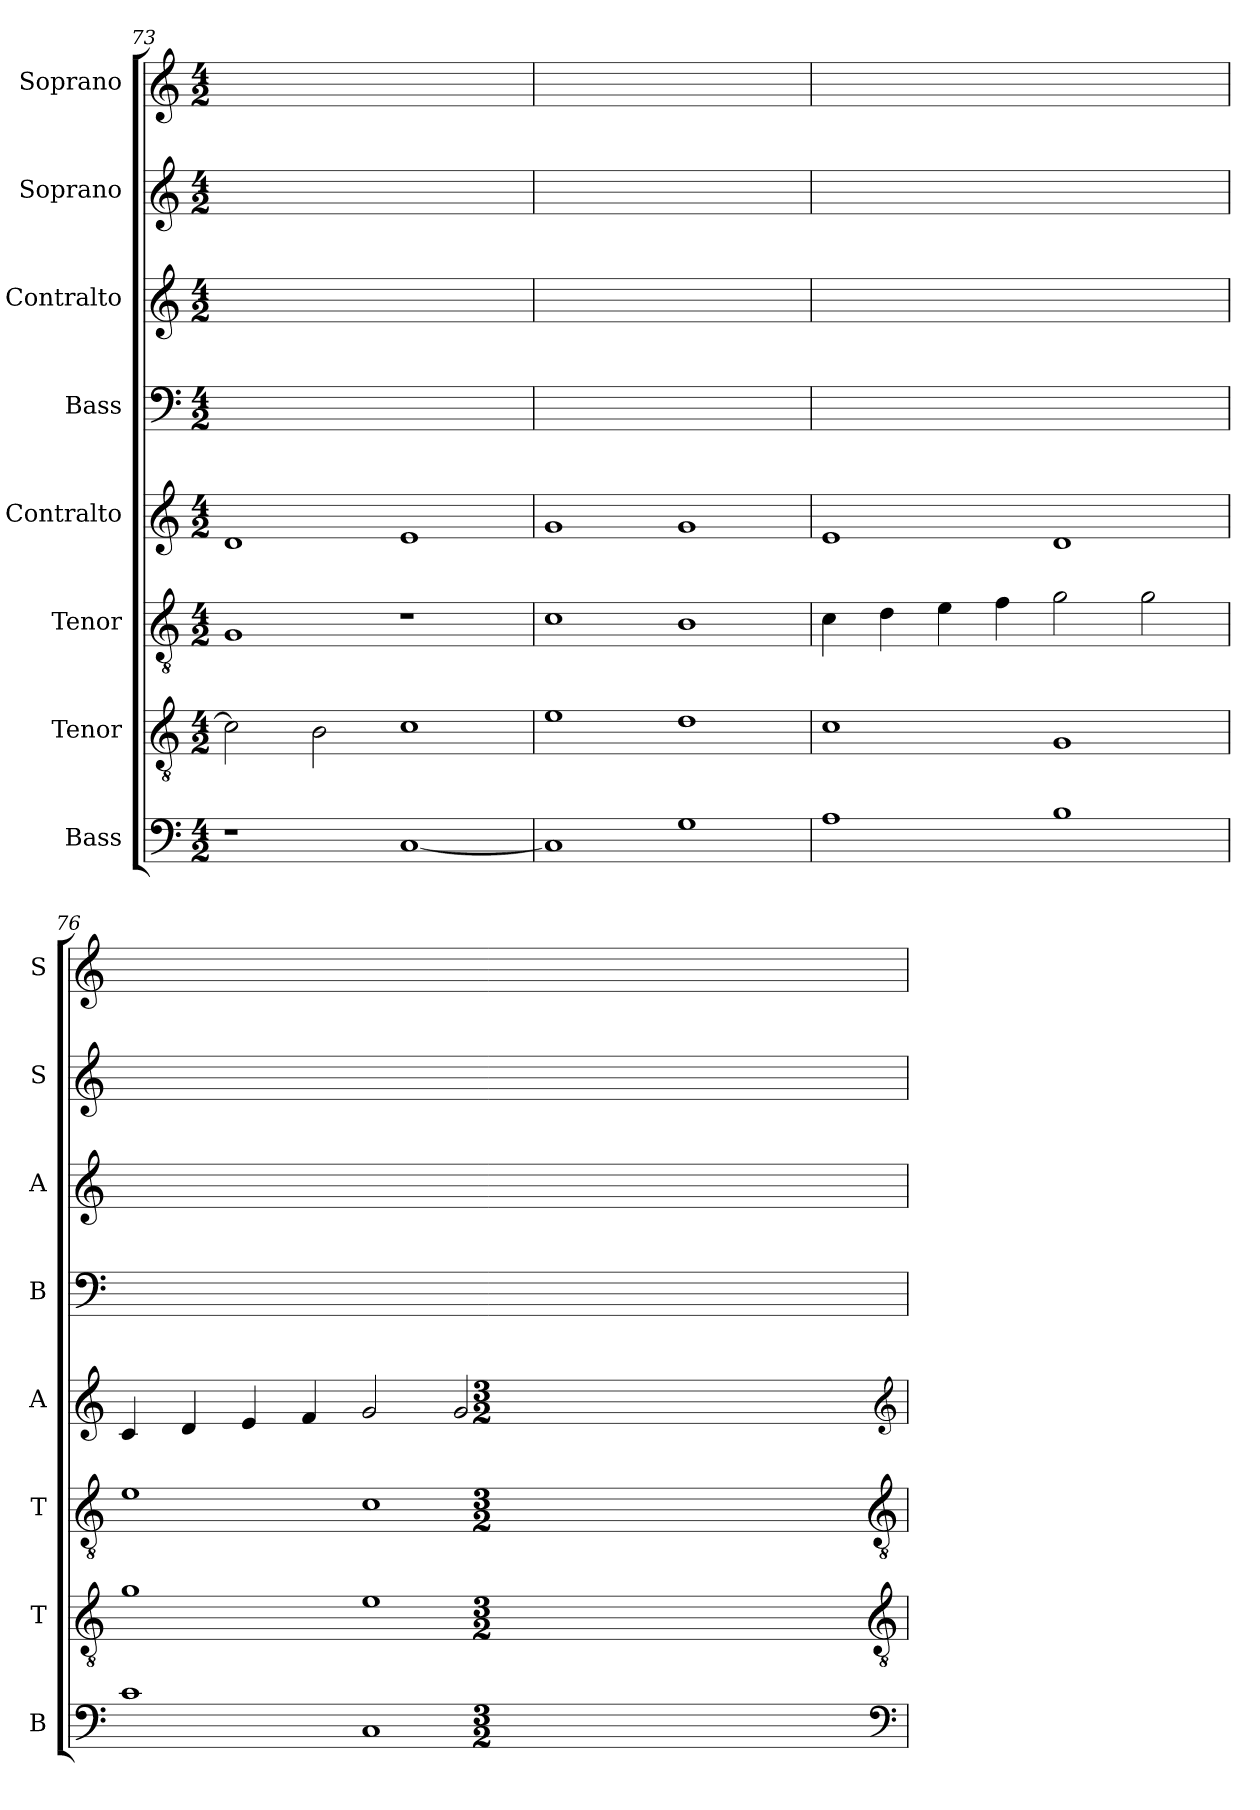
**kern	**kern	**kern	**kern	**kern	**kern	**kern	**kern
*part8	*part7	*part6	*part5	*part4	*part3	*part2	*part1
*staff8	*staff7	*staff6	*staff5	*staff4	*staff3	*staff2	*staff1
*I"Bass	*I"Tenor	*I"Tenor	*I"Contralto	*I"Bass	*I"Contralto	*I"Soprano	*I"Soprano
*I'B	*I'T	*I'T	*I'A	*I'B	*I'A	*I'S	*I'S
*clefF4	*clefGv2	*clefGv2	*clefG2	*clefF4	*clefG2	*clefG2	*clefG2
*k[]	*k[]	*k[]	*k[]	*k[]	*k[]	*k[]	*k[]
*G:mix	*G:mix	*G:mix	*G:mix	*G:mix	*G:mix	*G:mix	*G:mix
*M4/2	*M4/2	*M4/2	*M4/2	*M4/2	*M4/2	*M4/2	*M4/2
=73	=73	=73	=73	=73	=73	=73	=73
1r	2c]	1G	1d	0ryy	0ryy	0ryy	0ryy
.	2B	.	.	.	.	.	.
[1C	1c	1r	1e	.	.	.	.
=74	=74	=74	=74	=74	=74	=74	=74
1C]	1e	1c	1g	0ryy	0ryy	0ryy	0ryy
1G	1d	1B	1g	.	.	.	.
=75	=75	=75	=75	=75	=75	=75	=75
1A	1c	4c	1e	0ryy	0ryy	0ryy	0ryy
.	.	4d	.	.	.	.	.
.	.	4e	.	.	.	.	.
.	.	4f	.	.	.	.	.
1B	1G	2g	1d	.	.	.	.
.	.	2g	.	.	.	.	.
=76	=76	=76	=76	=76	=76	=76	=76
1c	1g	1e	4c	0ryy	0ryy	0ryy	0ryy
.	.	.	4d	.	.	.	.
.	.	.	4e	.	.	.	.
.	.	.	4f	.	.	.	.
1C	1e	1c	2g	.	.	.	.
.	.	.	2g	.	.	.	.
*clefF4	*clefGv2	*clefGv2	*clefG2	*	*	*	*
*k[]	*k[]	*k[]	*k[]	*	*	*	*
*G:mix	*G:mix	*G:mix	*G:mix	*	*	*	*
*M3/2	*M3/2	*M3/2	*M3/2	*	*	*	*
=	=	=	=	=	=	=	=
*-	*-	*-	*-	*-	*-	*-	*-
